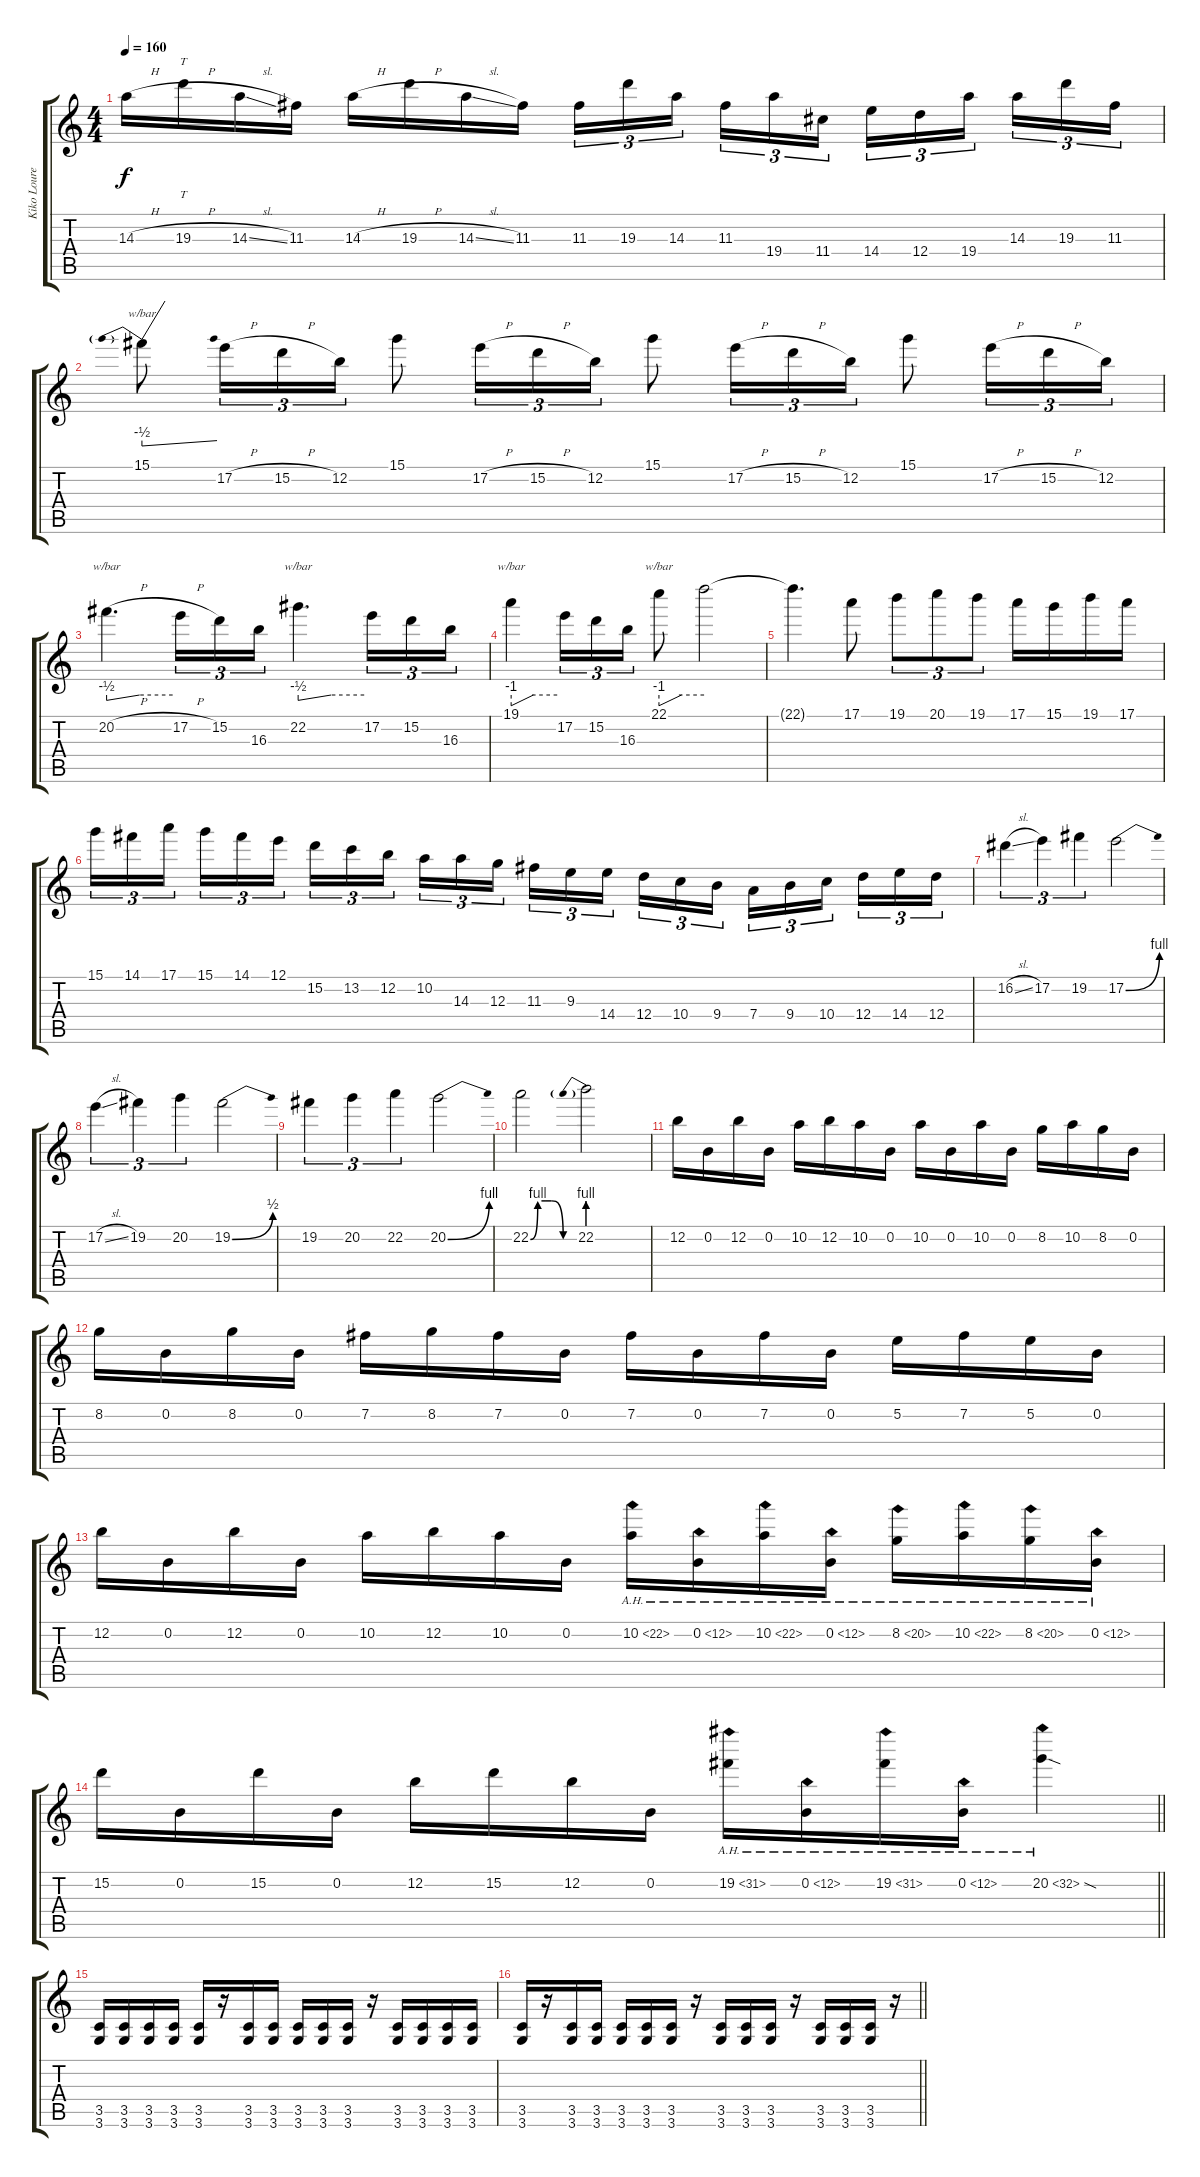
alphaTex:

\track ("Kiko Loureiro" "Kiko Loure") {instrument distortionguitar}
\staff {score tabs}
\tuning (E4 B3 G3 D3 A2 E2) {hide}
\ts (4 4)
\tempo 160
\clef g2
\ks c
14.3{h}.16{dy f} 19.3{h}.16{tt} 14.3{sl}.16 11.3.16 14.3{h}.16 19.3{h}.16 14.3{sl}.16 11.3.16 11.3.16{tu (3 2)} 19.3.16{tu (3 2)} 14.3.16{tu (3 2)} 11.3.16{tu (3 2)} 19.4.16{tu (3 2)} 11.4.16{tu (3 2)} 14.4.16{tu (3 2)} 12.4.16{tu (3 2)} 19.4.16{tu (3 2)} 14.3.16{tu (3 2)} 19.3.16{tu (3 2)} 11.3.16{tu (3 2)} |
15.1.8{tbe (predivedive default 0 -2 60 0)} 17.2{h}.16{tu (3 2)} 15.2{h}.16{tu (3 2)} 12.2.16{tu (3 2)} 15.1.8 17.2{h}.16{tu (3 2)} 15.2{h}.16{tu (3 2)} 12.2.16{tu (3 2)} 15.1.8 17.2{h}.16{tu (3 2)} 15.2{h}.16{tu (3 2)} 12.2.16{tu (3 2)} 15.1.8 17.2{h}.16{tu (3 2)} 15.2{h}.16{tu (3 2)} 12.2.16{tu (3 2)} |
20.2{h}.4{d tbe (custom default 0 -2 30 0 60 0)} 17.2{h}.16{tu (3 2)} 15.2.16{tu (3 2)} 16.3.16{tu (3 2)} 22.2.4{d tbe (custom default 0 -2 30 0 60 0)} 17.2.16{tu (3 2)} 15.2.16{tu (3 2)} 16.3.16{tu (3 2)} |
19.1.4{tbe (custom default 0 -4 29 0 60 0)} 17.2.16{tu (3 2)} 15.2.16{tu (3 2)} 16.3.16{tu (3 2)} 22.1.8{tbe (custom default 0 -4 30 0 60 0)} 22.1{t}.2 |
22.1{t}.4{d} 17.1.8 19.1.8{tu (3 2)} 20.1.8{tu (3 2)} 19.1.8{tu (3 2)} 17.1.16 15.1.16 19.1.16 17.1.16 |
15.1.16{tu (3 2)} 14.1.16{tu (3 2)} 17.1.16{tu (3 2)} 15.1.16{tu (3 2)} 14.1.16{tu (3 2)} 12.1.16{tu (3 2)} 15.2.16{tu (3 2)} 13.2.16{tu (3 2)} 12.2.16{tu (3 2)} 10.2.16{tu (3 2)} 14.3.16{tu (3 2)} 12.3.16{tu (3 2)} 11.3.16{tu (3 2)} 9.3.16{tu (3 2)} 14.4.16{tu (3 2)} 12.4.16{tu (3 2)} 10.4.16{tu (3 2)} 9.4.16{tu (3 2)} 7.4.16{tu (3 2)} 9.4.16{tu (3 2)} 10.4.16{tu (3 2)} 12.4.16{tu (3 2)} 14.4.16{tu (3 2)} 12.4.16{tu (3 2)} |
16.2{sl}.4{tu (3 2)} 17.2.4{tu (3 2)} 19.2.4{tu (3 2)} 17.2{be (bend 0 0 60 4)}.2 |
17.2{sl}.4{tu (3 2)} 19.2.4{tu (3 2)} 20.2.4{tu (3 2)} 19.2{be (bend 0 0 60 2)}.2 |
19.2.4{tu (3 2)} 20.2.4{tu (3 2)} 22.2.4{tu (3 2)} 20.2{be (bend 0 0 60 4)}.2 |
22.2{be (custom 0 0 10 4 20 4 29 4 45 0 60 0)}.2 22.2{be (prebend 0 4 60 4)}.2 |
12.2.16 0.2.16 12.2.16 0.2.16 10.2.16 12.2.16 10.2.16 0.2.16 10.2.16 0.2.16 10.2.16 0.2.16 8.2.16 10.2.16 8.2.16 0.2.16 |
8.2.16 0.2.16 8.2.16 0.2.16 7.2.16 8.2.16 7.2.16 0.2.16 7.2.16 0.2.16 7.2.16 0.2.16 5.2.16 7.2.16 5.2.16 0.2.16 |
12.2.16 0.2.16 12.2.16 0.2.16 10.2.16 12.2.16 10.2.16 0.2.16 10.2{ah 12}.16 0.2{ah 12}.16 10.2{ah 12}.16 0.2{ah 12}.16 8.2{ah 12}.16 10.2{ah 12}.16 8.2{ah 12}.16 0.2{ah 12}.16 |
\barLineRight lightlight
15.2.16 0.2.16 15.2.16 0.2.16 12.2.16 15.2.16 12.2.16 0.2.16 19.2{ah 12}.16 0.2{ah 12}.16 19.2{ah 12}.16 0.2{ah 12}.16 20.2{ah 12 sod}.4 |
(3.5 3.6).16 (3.5 3.6).16 (3.5 3.6).16 (3.5 3.6).16 (3.5 3.6).16 r.16 (3.5 3.6).16 (3.5 3.6).16 (3.5 3.6).16 (3.5 3.6).16 (3.5 3.6).16 r.16 (3.5 3.6).16 (3.5 3.6).16 (3.5 3.6).16 (3.5 3.6).16 |
\barLineRight lightlight
(3.5 3.6).16 r.16 (3.5 3.6).16 (3.5 3.6).16 (3.5 3.6).16 (3.5 3.6).16 (3.5 3.6).16 r.16 (3.5 3.6).16 (3.5 3.6).16 (3.5 3.6).16 r.16 (3.5 3.6).16 (3.5 3.6).16 (3.5 3.6).16 r.16
